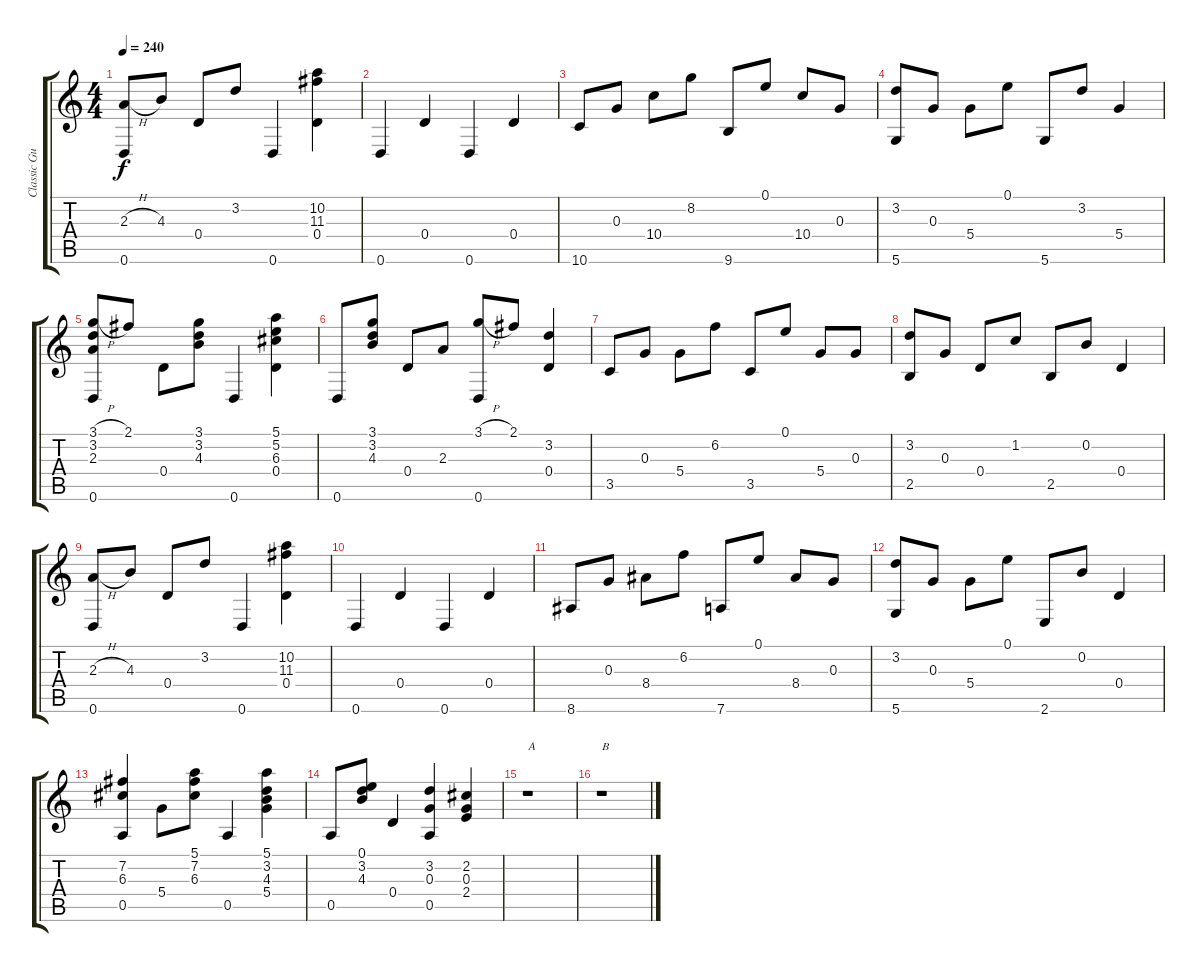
\track ("Classic Guitar" "Classic Gu") {instrument acousticguitarnylon}
\staff {score tabs}
\tuning (E4 B3 G3 D3 A2 D2) {hide}
\ts (4 4)
\tempo 240
\clef g2
\ks c
(2.3{h} 0.6).8{dy f} 4.3.8 0.4.8 3.2.8 0.6.4 (10.2 11.3 0.4).4 |
0.6.4 0.4.4 0.6.4 0.4.4 |
10.6.8 0.3.8 10.4.8 8.2.8 9.6.8 0.1.8 10.4.8 0.3.8 |
(3.2 5.6).8 0.3.8 5.4.8 0.1.8 5.6.8 3.2.8 5.4.4 |
(3.1{h} 3.2 2.3 0.6).8 2.1.8 0.4.8 (3.1 3.2 4.3).8 0.6.4 (5.1 5.2 6.3 0.4).4 |
0.6.8 (3.1 3.2 4.3).8 0.4.8 2.3.8 (3.1{h} 0.6).8 2.1.8 (3.2 0.4).4 |
3.5.8 0.3.8 5.4.8 6.2.8 3.5.8 0.1.8 5.4.8 0.3.8 |
(3.2 2.5).8 0.3.8 0.4.8 1.2.8 2.5.8 0.2.8 0.4.4 |
(2.3{h} 0.6).8 4.3.8 0.4.8 3.2.8 0.6.4 (10.2 11.3 0.4).4 |
0.6.4 0.4.4 0.6.4 0.4.4 |
8.6.8 0.3.8 8.4.8 6.2.8 7.6.8 0.1.8 8.4.8 0.3.8 |
(3.2 5.6).8 0.3.8 5.4.8 0.1.8 2.6.8 0.2.8 0.4.4 |
(7.2 6.3 0.5).4 5.4.8 (5.1 7.2 6.3).8 0.5.4 (5.1 3.2 4.3 5.4).4 |
0.5.8 (0.1 3.2 4.3).8 0.4.4 (3.2 0.3 0.5).4 (2.2 0.3 2.4).4 |
r.1{txt "A"} |
r.1{txt "B"}
